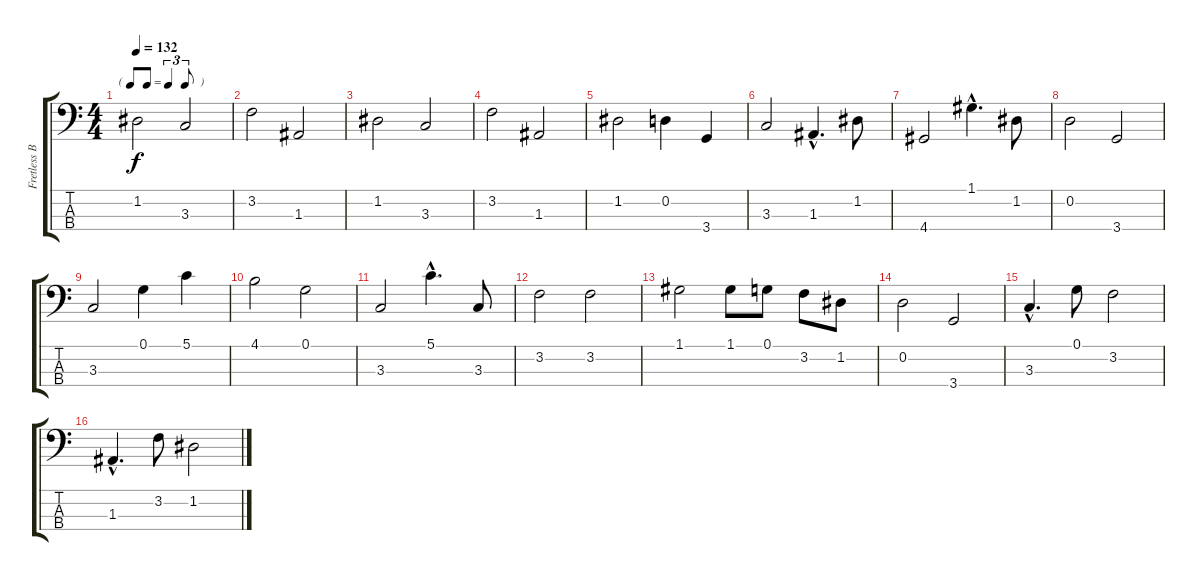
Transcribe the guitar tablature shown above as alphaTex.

\track ("Fretless Bass" "Fretless B") {instrument fretlessbass}
\staff {score tabs}
\tuning (G2 D2 A1 E1) {hide}
\ts (4 4)
\tf triplet8th
\tempo 132
\clef f4
\ks c
1.2.2{dy f} 3.3.2 |
3.2.2 1.3.2 |
1.2.2 3.3.2 |
3.2.2 1.3.2 |
1.2.2 0.2.4 3.4.4 |
3.3.2 1.3{hac}.4{d} 1.2.8 |
4.4.2 1.1{hac}.4{d} 1.2.8 |
0.2.2 3.4.2 |
3.3.2 0.1.4 5.1.4 |
4.1.2 0.1.2 |
3.3.2 5.1{hac}.4{d} 3.3.8 |
3.2.2 3.2.2 |
1.1.2 1.1.8 0.1.8 3.2.8 1.2.8 |
0.2.2 3.4.2 |
3.3{hac}.4{d} 0.1.8 3.2.2 |
1.3{hac}.4{d} 3.2.8 1.2.2
